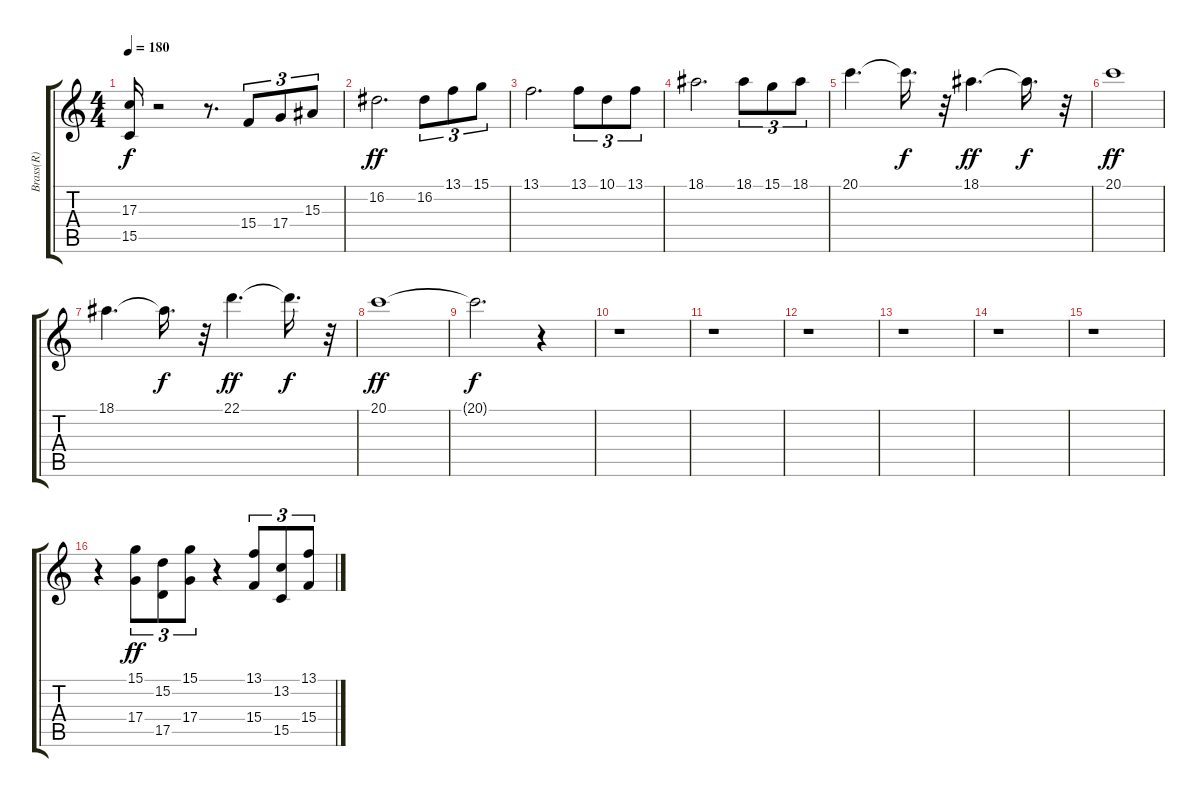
\track ("Brass(R)" "Brass(R)") {instrument brasssection}
\staff {score tabs}
\tuning (E4 B3 G3 D3 A2 E2) {hide}
\ts (4 4)
\tempo 180
\clef g2
\ks c
(17.3 15.5).16{dy f} r.2 r.8{d} 15.4.8{tu (3 2)} 17.4.8{tu (3 2)} 15.3.8{tu (3 2)} |
16.2.2{d dy ff} 16.2.8{tu (3 2)} 13.1.8{tu (3 2)} 15.1.8{tu (3 2)} |
13.1.2{d} 13.1.8{tu (3 2)} 10.1.8{tu (3 2)} 13.1.8{tu (3 2)} |
18.1.2{d} 18.1.8{tu (3 2)} 15.1.8{tu (3 2)} 18.1.8{tu (3 2)} |
20.1.4{d} 20.1{t}.16{d dy f} r.32 18.1.4{d dy ff} 18.1{t}.16{d dy f} r.32 |
20.1.1{dy ff} |
18.1.4{d} 18.1{t}.16{d dy f} r.32 22.1.4{d dy ff} 22.1{t}.16{d dy f} r.32 |
20.1.1{dy ff} |
20.1{t}.2{d dy f} r.4 |
r.1 |
r.1 |
r.1 |
r.1 |
r.1 |
r.1 |
r.4 (15.1 17.4).8{tu (3 2) dy ff} (15.2 17.5).8{tu (3 2)} (15.1 17.4).8{tu (3 2)} r.4 (13.1 15.4).8{tu (3 2)} (13.2 15.5).8{tu (3 2)} (13.1 15.4).8{tu (3 2)}
